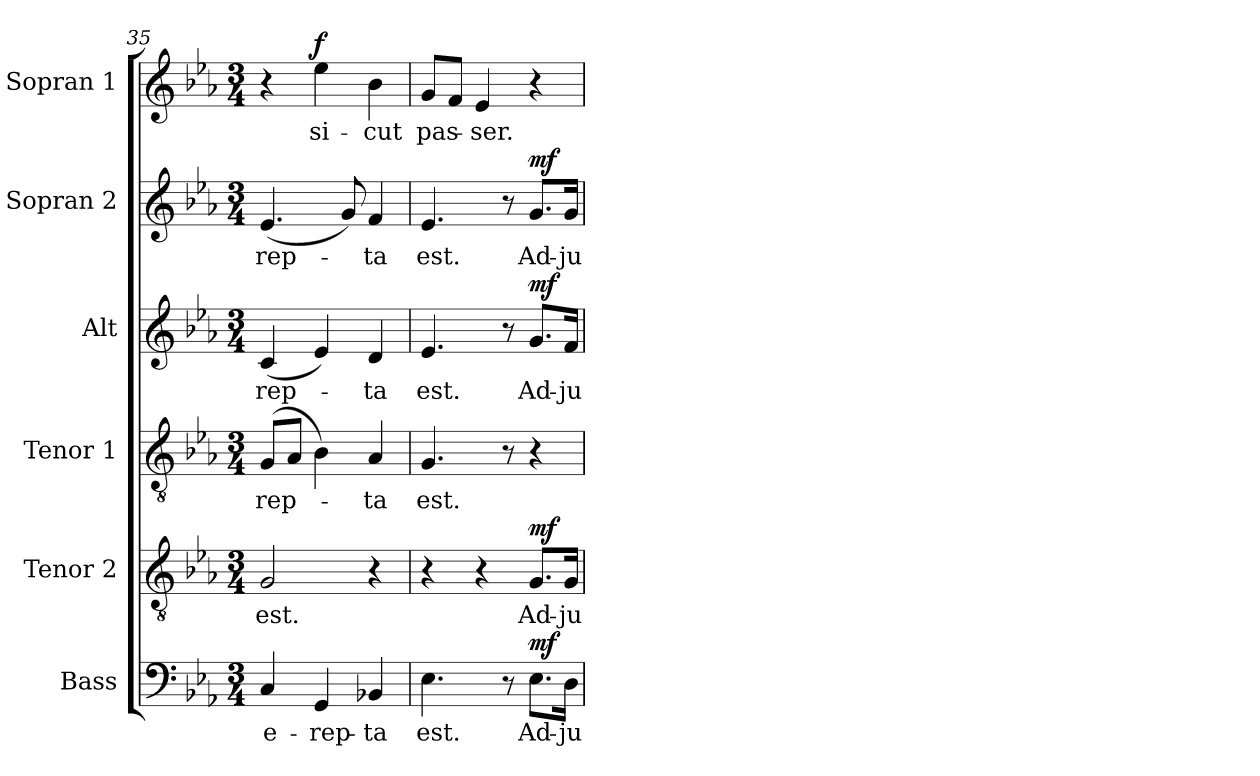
**kern	**text	**dynam	**kern	**text	**dynam	**kern	**text	**kern	**text	**dynam	**kern	**text	**dynam	**kern	**text	**dynam
*part6	*part6	*part6	*part5	*part5	*part5	*part4	*part4	*part3	*part3	*part3	*part2	*part2	*part2	*part1	*part1	*part1
*staff6	*staff6	*staff6	*staff5	*staff5	*staff5	*staff4	*staff4	*staff3	*staff3	*staff3	*staff2	*staff2	*staff2	*staff1	*staff1	*staff1
*I"Bass	*	*	*I"Tenor 2	*	*	*I"Tenor 1	*	*I"Alt	*	*	*I"Sopran 2	*	*	*I"Sopran 1	*	*
*I'B.	*	*	*I'T. 2	*	*	*I'T. 1	*	*I'A.	*	*	*I'S. 2	*	*	*I'S. 1	*	*
*clefF4	*	*	*clefGv2	*	*	*clefGv2	*	*clefG2	*	*	*clefG2	*	*	*clefG2	*	*
*k[b-e-a-]	*	*	*k[b-e-a-]	*	*	*k[b-e-a-]	*	*k[b-e-a-]	*	*	*k[b-e-a-]	*	*	*k[b-e-a-]	*	*
*E-:	*	*	*E-:	*	*	*E-:	*	*E-:	*	*	*E-:	*	*	*E-:	*	*
*M3/4	*	*	*M3/4	*	*	*M3/4	*	*M3/4	*	*	*M3/4	*	*	*M3/4	*	*
=35	=35	=35	=35	=35	=35	=35	=35	=35	=35	=35	=35	=35	=35	=35	=35	=35
!	!LO:LY:b	!	!	!LO:LY:b	!	!	!LO:LY:b	!	!LO:LY:b	!	!	!LO:LY:b	!	!	!	!
4C/	e-	.	2G/	est.	.	(>8G/L	-rep-	(<4c/	-rep-	.	(<4.e-/	-rep-	.	4r	.	.
.	.	.	.	.	.	8A-/J	.	.	.	.	.	.	.	.	.	.
!	!LO:LY:b	!	!	!	!	!	!	!	!	!	!	!	!	!	!LO:LY:b	!LO:DY:a
4GG/	-rep-	.	.	.	.	4B-\)	.	4e-/)	.	.	.	.	.	4ee-\	si-	f
.	.	.	.	.	.	.	.	.	.	.	8g/)	.	.	.	.	.
!	!LO:LY:b	!	!	!	!	!	!LO:LY:b	!	!LO:LY:b	!	!	!LO:LY:b	!	!	!LO:LY:b	!
4BB-X/	-ta	.	4r	.	.	4A-/	-ta	4d/	-ta	.	4f/	-ta	.	4b-\	-cut	.
=36	=36	=36	=36	=36	=36	=36	=36	=36	=36	=36	=36	=36	=36	=36	=36	=36
!	!LO:LY:b	!	!	!	!	!	!LO:LY:b	!	!LO:LY:b	!	!	!LO:LY:b	!	!	!LO:LY:b	!
4.E-\	est.	.	4r	.	.	4.G/	est.	4.e-/	est.	.	4.e-/	est.	.	8g/L	pas-	.
.	.	.	.	.	.	.	.	.	.	.	.	.	.	8f/J	.	.
!	!	!	!	!	!	!	!	!	!	!	!	!	!	!	!LO:LY:b	!
.	.	.	4r	.	.	.	.	.	.	.	.	.	.	4e-/	-ser.	.
8r	.	.	.	.	.	8r	.	8r	.	.	8r	.	.	.	.	.
!	!LO:LY:b	!LO:DY:a	!	!LO:LY:b	!LO:DY:a	!	!	!	!LO:LY:b	!LO:DY:a	!	!LO:LY:b	!LO:DY:a	!	!	!
8.E-\L	Ad-	mf	8.G/L	Ad-	mf	4r	.	8.g/L	Ad-	mf	8.g/L	Ad-	mf	4r	.	.
!	!LO:LY:b	!	!	!LO:LY:b	!	!	!	!	!LO:LY:b	!	!	!LO:LY:b	!	!	!	!
16D\Jk	-ju-	.	16G/Jk	-ju-	.	.	.	16f/Jk	-ju-	.	16g/Jk	-ju-	.	.	.	.
=	=	=	=	=	=	=	=	=	=	=	=	=	=	=	=	=
*-	*-	*-	*-	*-	*-	*-	*-	*-	*-	*-	*-	*-	*-	*-	*-	*-
